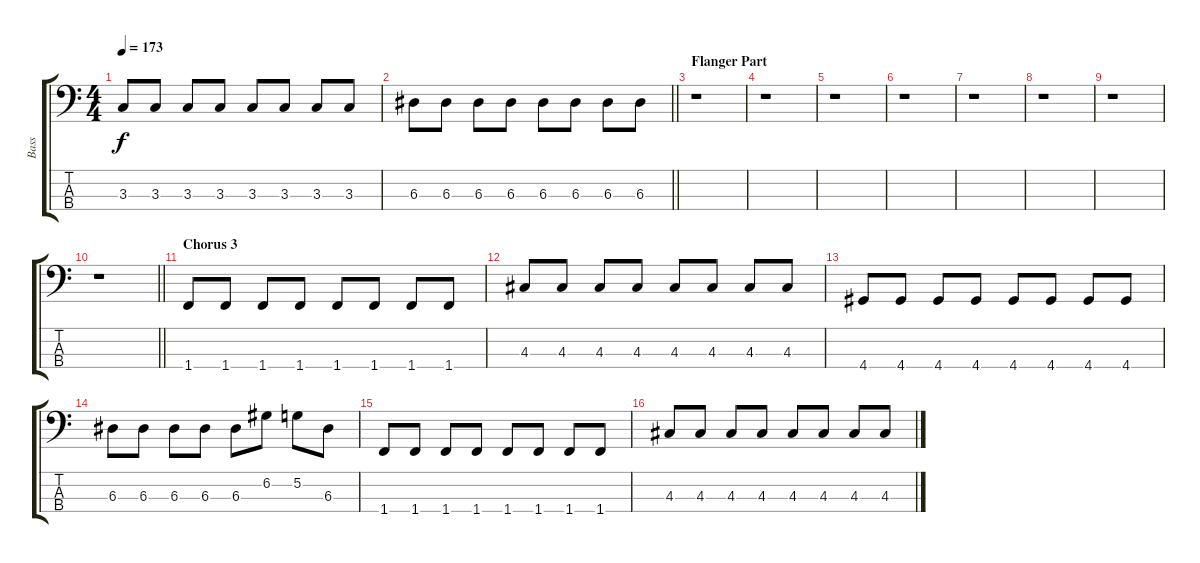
\track ("Bass" "Bass") {instrument electricbassfinger}
\staff {score tabs}
\tuning (G2 D2 A1 E1) {hide}
\ts (4 4)
\tempo 173
\clef f4
\ks c
3.3.8{dy f} 3.3.8 3.3.8 3.3.8 3.3.8 3.3.8 3.3.8 3.3.8 |
\barLineRight lightlight
6.3.8 6.3.8 6.3.8 6.3.8 6.3.8 6.3.8 6.3.8 6.3.8 |
\section ("" "Flanger Part")
r.1 |
r.1 |
r.1 |
r.1 |
r.1 |
r.1 |
r.1 |
\barLineRight lightlight
r.1 |
\section ("" "Chorus 3")
1.4.8 1.4.8 1.4.8 1.4.8 1.4.8 1.4.8 1.4.8 1.4.8 |
4.3.8 4.3.8 4.3.8 4.3.8 4.3.8 4.3.8 4.3.8 4.3.8 |
4.4.8 4.4.8 4.4.8 4.4.8 4.4.8 4.4.8 4.4.8 4.4.8 |
6.3.8 6.3.8 6.3.8 6.3.8 6.3.8 6.2.8 5.2.8 6.3.8 |
1.4.8 1.4.8 1.4.8 1.4.8 1.4.8 1.4.8 1.4.8 1.4.8 |
4.3.8 4.3.8 4.3.8 4.3.8 4.3.8 4.3.8 4.3.8 4.3.8
